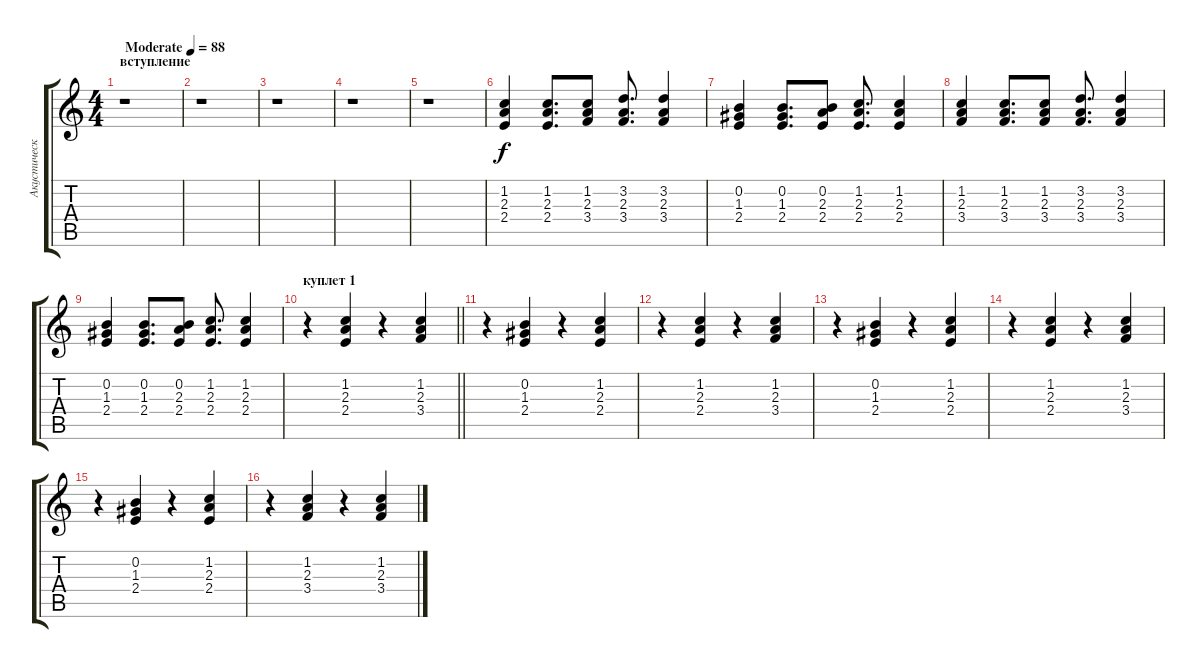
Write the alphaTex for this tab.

\track ("Акустическая гитара" "Акустическ") {instrument acousticguitarsteel}
\staff {score tabs}
\tuning (E4 B3 G3 D3 A2 E2) {hide}
\ts (4 4)
\section ("" "вступление")
\tempo (88 "Moderate")
\clef g2
\ks c
r.1{dy f instrument acousticguitarsteel} |
\section ("" "")
r.1 |
r.1 |
r.1 |
r.1 |
(1.2 2.3 2.4).4 (1.2 2.3 2.4).8{d} (1.2 2.3 3.4).8 (3.2 2.3 3.4).8{d} (3.2 2.3 3.4).4 |
(0.2 1.3 2.4).4 (0.2 1.3 2.4).8{d} (0.2 2.3 2.4).8 (1.2 2.3 2.4).8{d} (1.2 2.3 2.4).4 |
(1.2 2.3 3.4).4 (1.2 2.3 3.4).8{d} (1.2 2.3 3.4).8 (3.2 2.3 3.4).8{d} (3.2 2.3 3.4).4 |
(0.2 1.3 2.4).4 (0.2 1.3 2.4).8{d} (0.2 2.3 2.4).8 (1.2 2.3 2.4).8{d} (1.2 2.3 2.4).4 |
\section ("" "куплет 1")
\barLineRight lightlight
r.4 (1.2 2.3 2.4).4 r.4 (1.2 2.3 3.4).4 |
r.4 (0.2 1.3 2.4).4 r.4 (1.2 2.3 2.4).4 |
r.4 (1.2 2.3 2.4).4 r.4 (1.2 2.3 3.4).4 |
r.4 (0.2 1.3 2.4).4 r.4 (1.2 2.3 2.4).4 |
r.4 (1.2 2.3 2.4).4 r.4 (1.2 2.3 3.4).4 |
r.4 (0.2 1.3 2.4).4 r.4 (1.2 2.3 2.4).4 |
r.4 (1.2 2.3 3.4).4 r.4 (1.2 2.3 3.4).4
